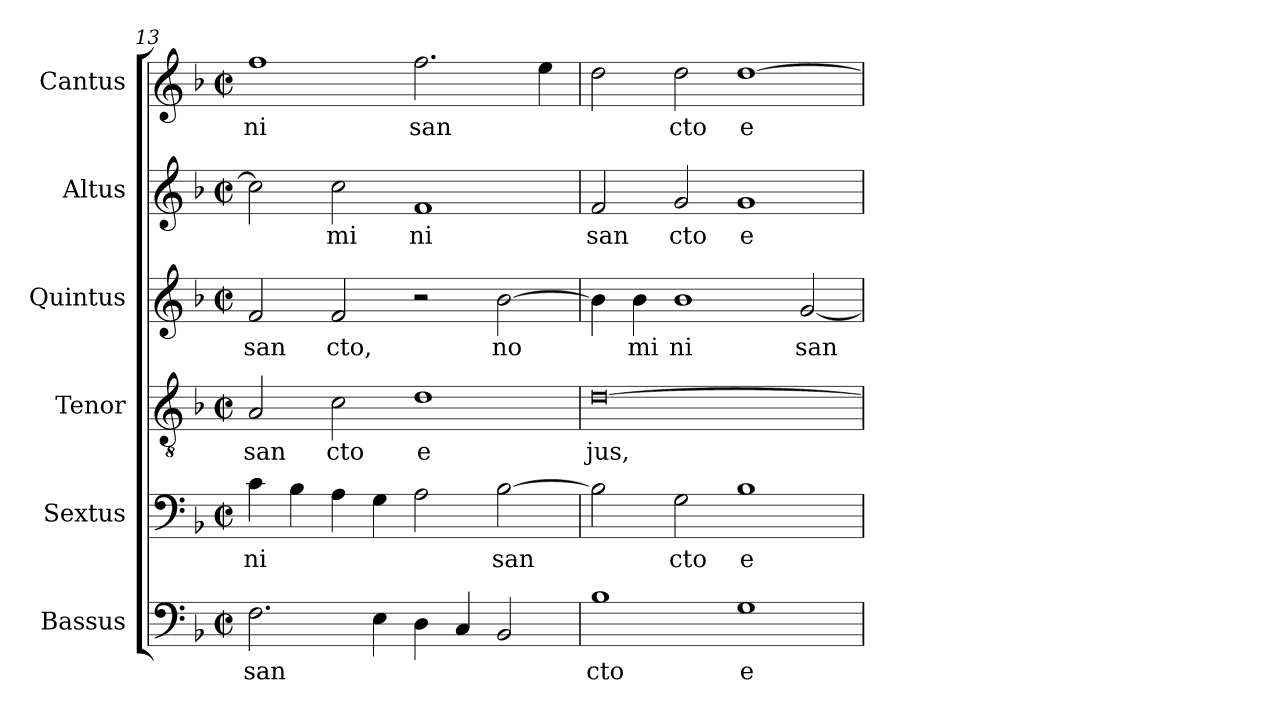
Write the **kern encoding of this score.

**kern	**text	**kern	**text	**kern	**text	**kern	**text	**kern	**text	**kern	**text
*part6	*part6	*part5	*part5	*part4	*part4	*part3	*part3	*part2	*part2	*part1	*part1
*staff6	*staff6	*staff5	*staff5	*staff4	*staff4	*staff3	*staff3	*staff2	*staff2	*staff1	*staff1
*I"Bassus	*	*I"Sextus	*	*I"Tenor	*	*I"Quintus	*	*I"Altus	*	*I"Cantus	*
*I'Bassus	*	*I'Sextus	*	*I'Tenor	*	*I'Quintus	*	*I'Altus	*	*I'Cantus	*
*clefF4	*	*clefF4	*	*clefGv2	*	*clefG2	*	*clefG2	*	*clefG2	*
*k[b-]	*	*k[b-]	*	*k[b-]	*	*k[b-]	*	*k[b-]	*	*k[b-]	*
*F:	*	*F:	*	*F:	*	*F:	*	*F:	*	*F:	*
*M2/2	*	*M2/2	*	*M2/2	*	*M2/2	*	*M2/2	*	*M2/2	*
*met(c|)	*	*met(c|)	*	*met(c|)	*	*met(c|)	*	*met(c|)	*	*met(c|)	*
=13	=13	=13	=13	=13	=13	=13	=13	=13	=13	=13	=13
!	!LO:LY:b:cj	!	!LO:LY:b:cj	!	!LO:LY:b:cj	!	!LO:LY:b:cj	!	!LO:LY:b:cj	!	!LO:LY:b:cj
2.F\	san	4c\	-ni	2A/	san	2f/	san	2cc\]	.	1ff	-ni
!	!	!	!LO:LY:b:cj	!	!	!	!	!	!	!	!
.	.	4B-\	.	.	.	.	.	.	.	.	.
!	!	!	!LO:LY:b:cj	!	!LO:LY:b:cj	!	!LO:LY:b:cj	!	!LO:LY:b:cj	!	!
.	.	4A\	.	2c\	cto	2f/	cto,	2cc\	mi	.	.
!	!LO:LY:b:cj	!	!LO:LY:b:cj	!	!	!	!	!	!	!	!
4E\	.	4G\	.	.	.	.	.	.	.	.	.
!	!LO:LY:b:cj	!	!LO:LY:b:cj	!	!LO:LY:b:cj	!	!	!	!LO:LY:b:cj	!	!LO:LY:b:cj
4D\	.	2A\	.	1d	e	2r	.	1f	ni	2.ff\	san-
!	!LO:LY:b:cj	!	!	!	!	!	!	!	!	!	!
4C/	.	.	.	.	.	.	.	.	.	.	.
!	!LO:LY:b:cj	!	!LO:LY:b:cj	!	!	!	!LO:LY:b:cj	!	!	!	!
2BB-/	.	[>2B-\	san-	.	.	[>2b-\	no	.	.	.	.
!	!	!	!	!	!	!	!	!	!	!	!LO:LY:b:cj
.	.	.	.	.	.	.	.	.	.	4ee\	--
=14	=14	=14	=14	=14	=14	=14	=14	=14	=14	=14	=14
!	!LO:LY:b:cj	!	!LO:LY:b:cj	!	!LO:LY:b:cj	!	!LO:LY:b:cj	!	!LO:LY:b:cj	!	!LO:LY:b:cj
1B-	cto	2B-\]	--	[>0d	jus,	4b-\]	.	2f/	san	2dd\	--
!	!	!	!	!	!	!	!LO:LY:b:cj	!	!	!	!
.	.	.	.	.	.	4b-\	mi	.	.	.	.
!	!	!	!LO:LY:b:cj	!	!	!	!LO:LY:b:cj	!	!LO:LY:b:cj	!	!LO:LY:b:cj
.	.	2G\	-cto	.	.	1b-	ni	2g/	cto	2dd\	-cto
!	!LO:LY:b:cj	!	!LO:LY:b:cj	!	!	!	!	!	!LO:LY:b:cj	!	!LO:LY:b:cj
1G	e	1B-	e-	.	.	.	.	1g	e	[>1dd	e-
!	!	!	!	!	!	!	!LO:LY:b:cj	!	!	!	!
.	.	.	.	.	.	[<2g/	san	.	.	.	.
=	=	=	=	=	=	=	=	=	=	=	=
*-	*-	*-	*-	*-	*-	*-	*-	*-	*-	*-	*-
